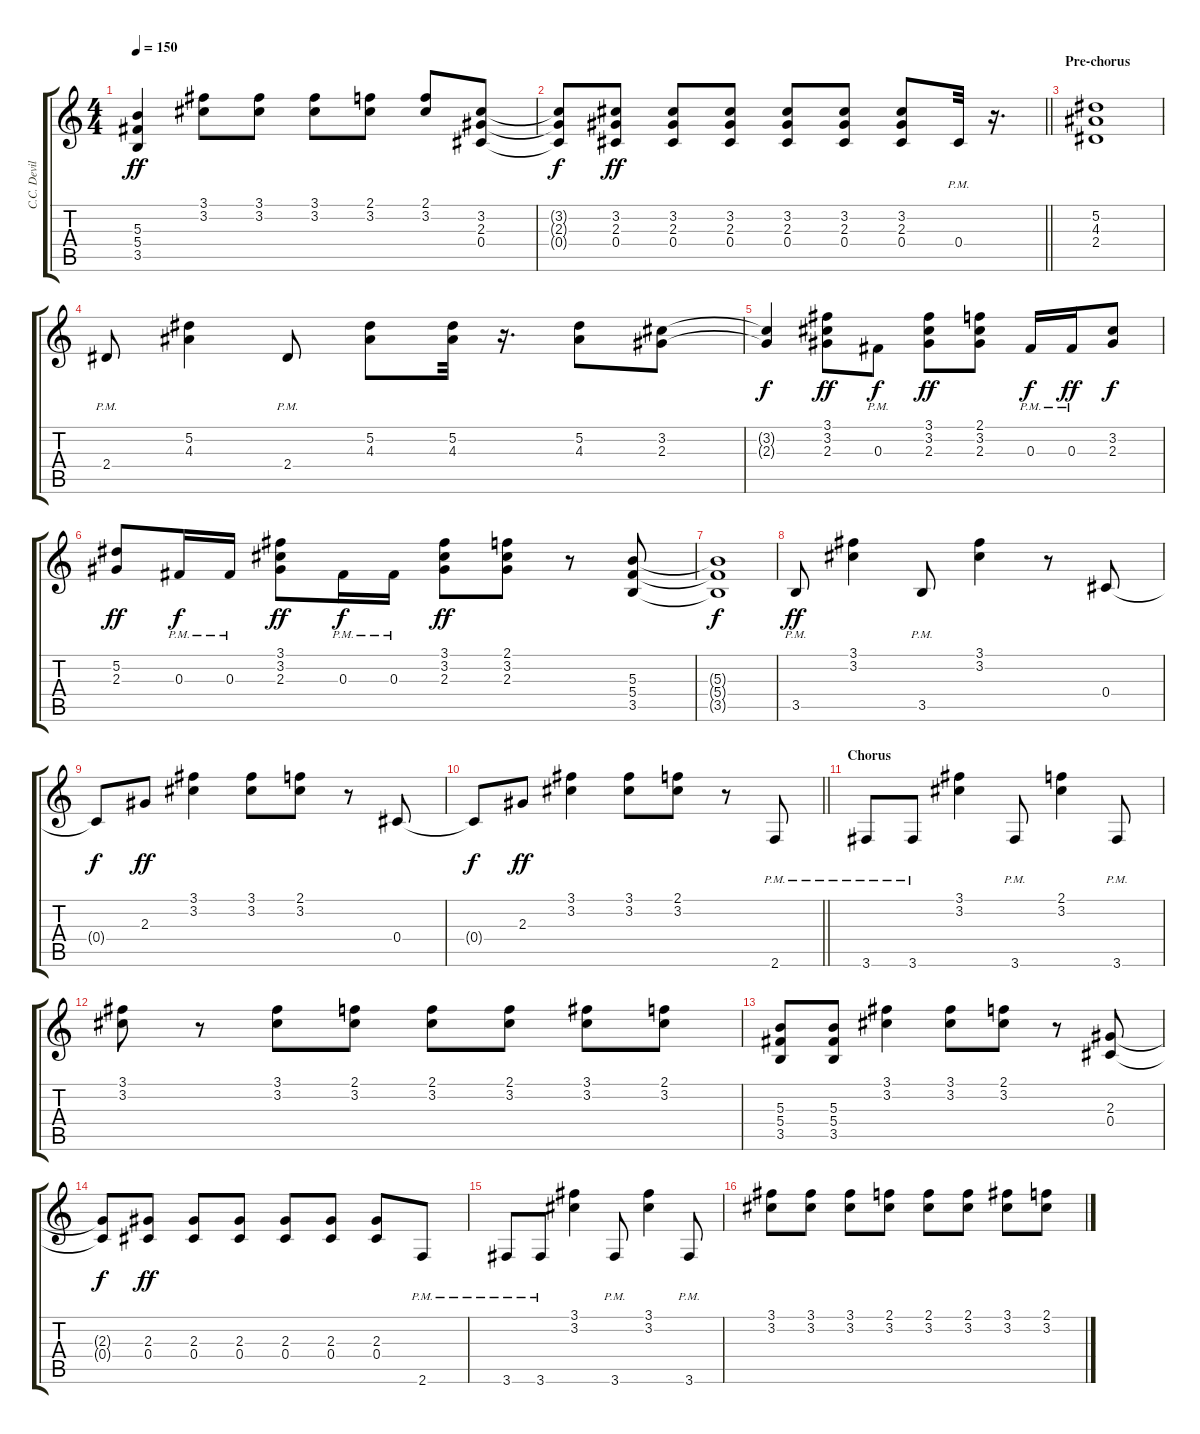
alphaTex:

\track ("C.C. Deville ( Rythm )" "C.C. Devil") {instrument distortionguitar}
\staff {score tabs}
\tuning (Eb4 Bb3 Gb3 Db3 Ab2 Eb2) {hide}
\ts (4 4)
\tempo 150
\clef g2
\ks c
(5.3 5.4 3.5).4{dy ff} (3.1 3.2).8 (3.1 3.2).8 (3.1 3.2).8 (2.1 3.2).8 (2.1 3.2).8 (3.2 2.3 0.4).8 |
\barLineRight lightlight
(3.2{t} 2.3{t} 0.4{t}).8{dy f} (3.2 2.3 0.4).8{dy ff} (3.2 2.3 0.4).8 (3.2 2.3 0.4).8 (3.2 2.3 0.4).8 (3.2 2.3 0.4).8 (3.2 2.3 0.4).8 0.4{pm}.32 r.16{d} |
\section ("" "Pre-chorus")
(5.2 4.3 2.4).1 |
2.4{pm}.8 (5.2 4.3).4 2.4{pm}.8 (5.2 4.3).8 (5.2 4.3).32 r.16{d} (5.2 4.3).8 (3.2 2.3).8 |
(3.2{t} 2.3{t}).4{dy f} (3.1 3.2 2.3).8{dy ff} 0.3{pm}.8{dy f} (3.1 3.2 2.3).8{dy ff} (2.1 3.2 2.3).8 0.3{pm}.16{dy f} 0.3{pm}.16{dy ff} (3.2 2.3).8{dy f} |
(5.2 2.3).8{dy ff} 0.3{pm}.16{dy f} 0.3{pm}.16 (3.1 3.2 2.3).8{dy ff} 0.3{pm}.16{dy f} 0.3{pm}.16 (3.1 3.2 2.3).8{dy ff} (2.1 3.2 2.3).8 r.8 (5.3 5.4 3.5).8 |
(5.3{t} 5.4{t} 3.5{t}).1{dy f} |
3.5{pm}.8{dy ff} (3.1 3.2).4 3.5{pm}.8 (3.1 3.2).4 r.8 0.4.8 |
0.4{t}.8{dy f} 2.3.8{dy ff} (3.1 3.2).4 (3.1 3.2).8 (2.1 3.2).8 r.8 0.4.8 |
\barLineRight lightlight
0.4{t}.8{dy f} 2.3.8{dy ff} (3.1 3.2).4 (3.1 3.2).8 (2.1 3.2).8 r.8 2.6{pm}.8 |
\section ("" "Chorus")
3.6{pm}.8 3.6{pm}.8 (3.1 3.2).4 3.6{pm}.8 (2.1 3.2).4 3.6{pm}.8 |
(3.1 3.2).8 r.8 (3.1 3.2).8 (2.1 3.2).8 (2.1 3.2).8 (2.1 3.2).8 (3.1 3.2).8 (2.1 3.2).8 |
(5.3 5.4 3.5).8 (5.3 5.4 3.5).8 (3.1 3.2).4 (3.1 3.2).8 (2.1 3.2).8 r.8 (2.3 0.4).8 |
(2.3{t} 0.4{t}).8{dy f} (2.3 0.4).8{dy ff} (2.3 0.4).8 (2.3 0.4).8 (2.3 0.4).8 (2.3 0.4).8 (2.3 0.4).8 2.6{pm}.8 |
3.6{pm}.8 3.6{pm}.8 (3.1 3.2).4 3.6{pm}.8 (3.1 3.2).4 3.6{pm}.8 |
(3.1 3.2).8 (3.1 3.2).8 (3.1 3.2).8 (2.1 3.2).8 (2.1 3.2).8 (2.1 3.2).8 (3.1 3.2).8 (2.1 3.2).8
